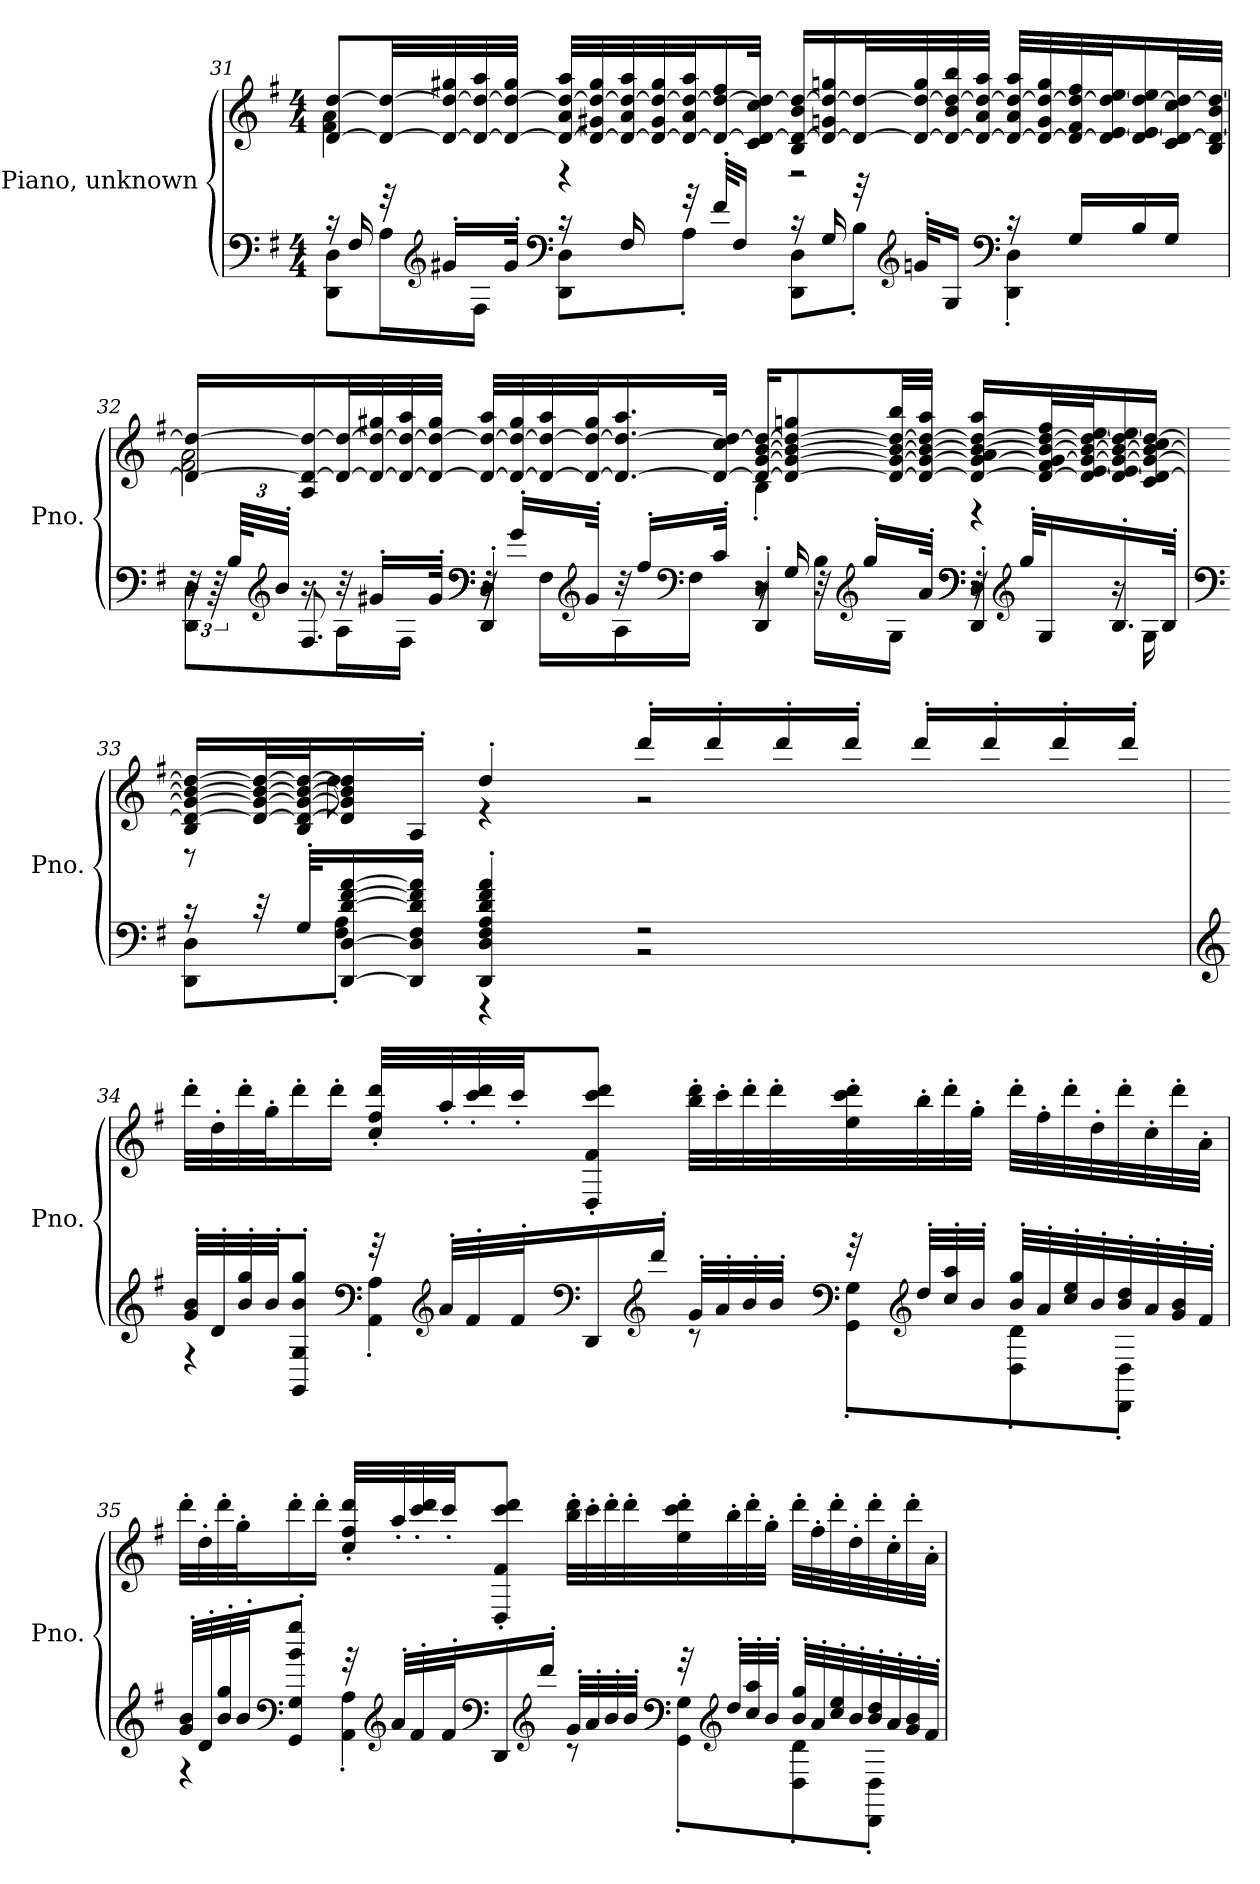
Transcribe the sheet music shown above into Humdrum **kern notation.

**kern	**kern
*part1	*part1
*staff2	*staff1
*I"Piano, unknown	*
*I'Pno.	*
!!LO:LB:g=z
*clefF4	*clefG2
*k[f#]	*k[f#]
*M4/4	*M4/4
=31	=31
*^	*^
16r	8DD\ 8D\L	[8d/ [8dd/L	4f#\ 4a\
16F#/	.	.	.
32r	16A\L	32d/_ 32dd/_LL	.
*clefG2	*	*	*
16g#X'/LL	.	32d/_ 32dd/_ 32gg#X/	.
.	16F#\JJ	32d/_ 32dd/_ 32aa/	.
32g#'/JJk	.	32d/_ 32dd/_ 32gg#/JJJ	.
*clefF4	*	*	*
16r	8DD\ 8D\L	32d/_ 32a/ 32dd/_ 32aa/LLL	4r
.	.	32d/_ 32g#X/ 32dd/_ 32gg#/	.
16F#/	.	32d/_ 32a/ 32dd/_ 32aa/	.
.	.	32d/_ 32g#/ 32dd/_ 32gg#/	.
32r	8A'\J	32d/_ 32a/ 32dd/_ 32aa/J	.
32f#'/KLL	.	16d/_ 16dd/_ 16ff#/	.
16F#/JJ	.	.	.
.	.	32c/ 32d/_ 32cc/ 32dd/_JJk	.
16r	8DD\ 8D\L	16B/ 16d/_ 16b/ 16dd/_LL	2r
16G/	.	16d/_ 16gn/ 16dd/_ 16ggn/	.
32r	8B'\J	32d/_ 32dd/_L	.
*clefG2	*	*	*
32gn'/KLL	.	32d/_ 32dd/_ 32gg/	.
16G/JJ	.	32d/_ 32b/ 32dd/_ 32bb/	.
.	.	32d/_ 32a/ 32dd/_ 32aa/JJJ	.
*clefF4	*	*	*
16r	4DD\' 4D\'	32d/_ 32a/ 32dd/_ 32aa/LLL	.
.	.	32d/_ 32g/ 32dd/_ 32gg/	.
16G/LL	.	32d/_ 32f#/ 32dd/_ 32ff#/	.
.	.	32d/_ 32e/ 32dd/_ 32ee/J	.
16B/	.	16d/_ 16e/ 16dd/_ 16ee/	.
16G/JJ	.	32c/ 32d/_ 32cc/ 32dd/_L	.
.	.	32B/ 32d/_ 32b/ 32dd/_JJJ	.
!!LO:LB:g=z	!!
=32	=32	=32	=32
*	*^	*	*
48r	8DD\ 8D\L	16r	16d/_ 16dd/_LL	2f#\ 2a\
96r	.	.	.	.
96B/KLLL	.	.	.	.
*clefG2	*	*	*	*
48b'/JJJ	.	.	.	.
16r	.	8.F#'/	16A/ 16d/_ 16dd/_	.
32r	16A\L	.	32d/_ 32dd/_L	.
16g#X'/LL	.	.	32d/_ 32dd/_ 32gg#X/	.
.	16F#\JJ	.	32d/_ 32dd/_ 32aa/	.
32g#'/JJk	.	.	32d/_ 32dd/_ 32gg#/JJJ	.
*clefF4	*	*	*	*
32r	16r	4DD/' 4D/'	32d/_ 32dd/_ 32aa/LLL	.
16g#'/LL	.	.	32d/_ 32dd/_ 32gg#/	.
.	16F#\LL	.	32d/_ 32dd/_ 32aa/	.
*clefG2	*	*	*	*
32g#'/JJk	.	.	32d/_ 32dd/_ 32gg#/J	.
32r	16A\	.	16.d/_ 16.dd/_ 16.aa/	.
16ff#'/LL	.	.	.	.
*clefF4	*	*	*	*
.	16F#\JJ	.	.	.
32c'/JJk	.	.	32d/_ 32cc/ 32dd/_JJk	.
16r	8r	4DD/' 4D/'	16d/_ [16g/ [16b/ 16dd/_KL	4B'\
16G/	.	.	8d/_ 8g/_ 8b/_ 8dd/_ 8ggn/	.
32r	16B\LL	.	.	.
*clefG2	*	*	*	*
16gg'/LL	.	.	.	.
.	16G\JJ	.	32d/_ 32g/_ 32b/_ 32dd/_ 32bb/LL	.
32a'/JJk	.	.	32d/_ 32g/_ 32b/_ 32dd/_ 32aa/JJJ	.
*clefF4	*	*	*	*
32r	8r	4DD/' 4D/'	16d/_ 16g/_ 16a/ 16b/_ 16dd/_ 16aa/LL	4r
*clefG2	*	*	*	*
32gg'/KLL	.	.	.	.
16G/	.	.	32d/_ 32f#/ 32g/_ 32b/_ 32dd/_ 32ff#/L	.
.	.	.	32d/_ 32e/ 32g/_ 32b/_ 32dd/_ 32ee/J	.
16.B'/	16r	.	16d/_ 16e/ 16g/_ 16b/_ 16dd/_ 16ee/	.
.	16G\	.	16c/ 16d/_ 16g/_ 16b/_ 16cc/ 16dd/_JJ	.
32B'/JJk	.	.	.	.
*v	*v	*v	*	*
!!LO:LB:g=z	!!
=33	=33	=33
*clefF4	*	*
*^	*	*
16r	8DD\ 8D\L	16B/ 16d/_ 16g/_ 16b/_ 16dd/_LL	8r
32r	.	32d/_ 32g/_ 32b/_ 32dd/_L	.
32G'/KLL	.	32B/ 32d/_ 32g/_ 32b/_ 32dd/_J	.
[16DD/ [16D/ [16d/ [16f#/ [16a/	8F#\' 8A\'J	16d/] 16g/] 16b/] 16dd/]	8dd\
16DD/] 16D/] 16F#/ 16d/] 16f#/] 16a/]JJ	.	16A'/JJ	.
4DD/' 4D/' 4F#/' 4A/' 4d/' 4f#/' 4a/'	4r	4dd'/	4r
2r	2r	16ddd'/LL	2r
.	.	16ddd'/	.
.	.	16ddd'/	.
.	.	16ddd'/JJ	.
.	.	16ddd'/LL	.
.	.	16ddd'/	.
.	.	16ddd'/	.
.	.	16ddd'/JJ	.
*	*	*v	*v
!!LO:LB:g=z
=34	=34	=34
*clefG2	*	*
32g/' 32b/'LLL	4r	32ddd'\LLL
32d'/	.	32dd'\
32b/' 32gg/'	.	32ddd'\
32b'/JJ	.	32gg'\J
8GG/' 8G/' 8b/' 8gg/'J	.	16ddd'\
.	.	16ddd'\JJ
*clefF4	*	*
32r	4AA\' 4A\'	32cc/' 32ff#/' 32ddd/'LLL
*clefG2	*	*
32a'/LLL	.	32aa'/
32f#'/	.	32ccc/' 32ddd/'
32f#'/J	.	32ccc'/JJ
*clefF4	*	*
16DD/	.	8D/' 8f#/' 8ccc/' 8ddd/'J
*clefG2	*	*
16ddd'/JJ	.	.
32g'/LLL	8r	32bb\' 32ddd\'LLL
32a'/	.	32ccc'\
32b'/	.	32ddd'\
32b'/JJJ	.	32ddd'\
*clefF4	*	*
32r	8GG\' 8G\'L	32ee\' 32ccc\' 32ddd\'
*clefG2	*	*
32dd'/LLL	.	32bb'\
32cc/' 32aa/'	.	32ddd'\
32b'/JJJ	.	32gg'\JJJ
32b/' 32gg/'LLL	8D\' 8d\'	32ddd'\LLL
32a'/	.	32ff#'\
32cc/' 32ee/'	.	32ddd'\
32b'/	.	32dd'\
32b/' 32dd/'	8DD\' 8D\'J	32ddd'\
32a'/	.	32cc'\
32g/' 32b/'	.	32ddd'\
32f#'/JJJ	.	32a'\JJJ
!!LO:PB:g=z
=35	=35	=35
32g/' 32b/'LLL	4r	32ddd'\LLL
32d'/	.	32dd'\
32b/' 32gg/'	.	32ddd'\
32b'/JJ	.	32gg'\J
*clefF4	*	*
8GG/' 8G/' 8b/' 8gg/'J	.	16ddd'\
.	.	16ddd'\JJ
32r	4AA\' 4A\'	32cc/' 32ff#/' 32ddd/'LLL
*clefG2	*	*
32a'/LLL	.	32aa'/
32f#'/	.	32ccc/' 32ddd/'
32f#'/J	.	32ccc'/JJ
*clefF4	*	*
16DD/	.	8D/' 8f#/' 8ccc/' 8ddd/'J
*clefG2	*	*
16ddd'/JJ	.	.
32g'/LLL	8r	32bb\' 32ddd\'LLL
32a'/	.	32ccc'\
32b'/	.	32ddd'\
32b'/JJJ	.	32ddd'\
*clefF4	*	*
32r	8GG\' 8G\'L	32ee\' 32ccc\' 32ddd\'
*clefG2	*	*
32dd'/LLL	.	32bb'\
32cc/' 32aa/'	.	32ddd'\
32b'/JJJ	.	32gg'\JJJ
32b/' 32gg/'LLL	8D\' 8d\'	32ddd'\LLL
32a'/	.	32ff#'\
32cc/' 32ee/'	.	32ddd'\
32b'/	.	32dd'\
32b/' 32dd/'	8DD\' 8D\'J	32ddd'\
32a'/	.	32cc'\
32g/' 32b/'	.	32ddd'\
32f#'/JJJ	.	32a'\JJJ
*v	*v	*
=	=
*-	*-
